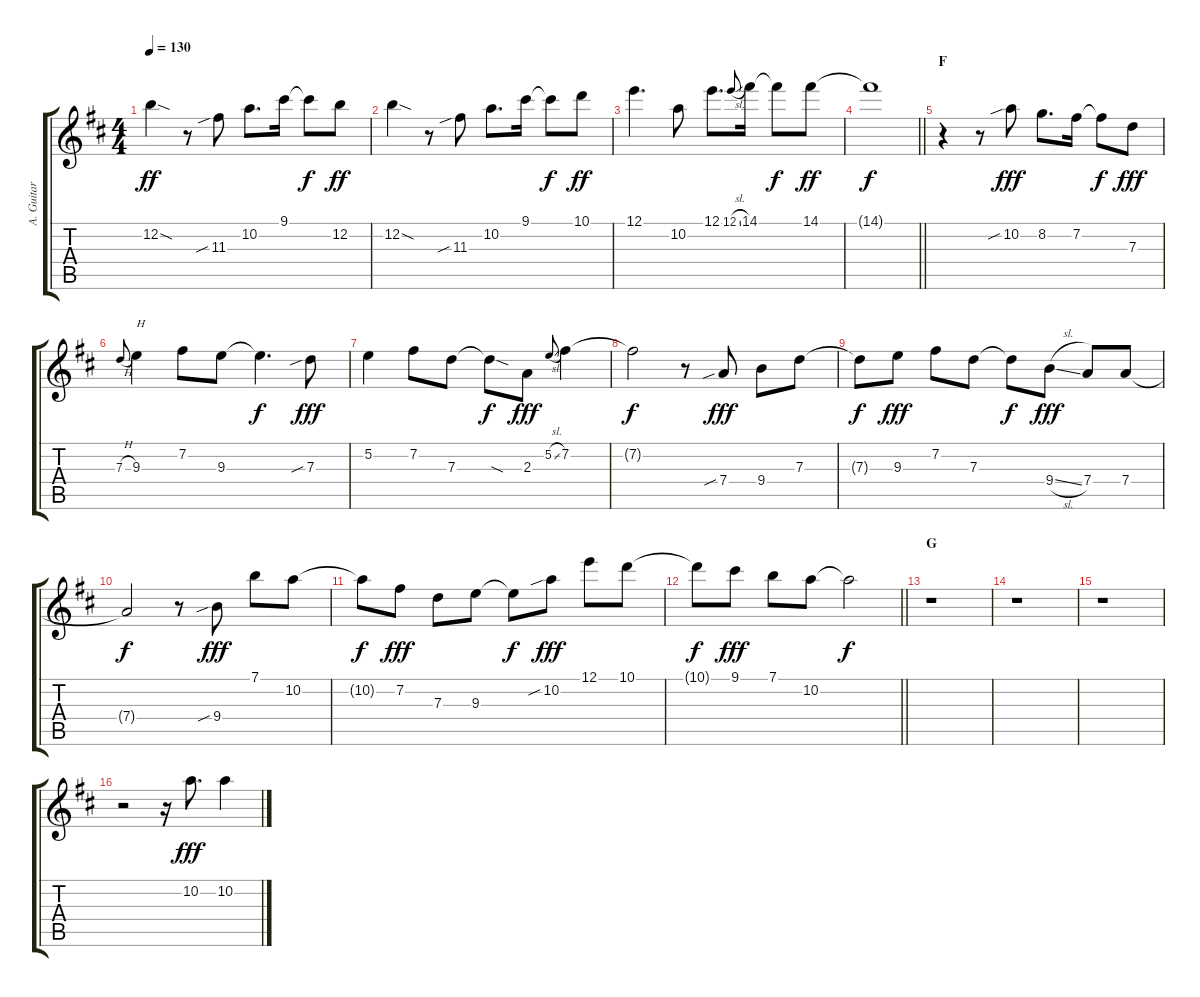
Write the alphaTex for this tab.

\track ("A. Guitar I" "A. Guitar ") {instrument acousticguitarsteel}
\staff {score tabs}
\tuning (E4 B3 G3 D3 A2 E2) {hide}
\ts (4 4)
\tempo 130
\clef g2
\ks d
12.2{sod}.4{dy ff} r.8 11.3{sib}.8 10.2.8{d} 9.1.16 9.1{t}.8{dy f} 12.2.8{dy ff} |
12.2{sod}.4 r.8 11.3{sib}.8 10.2.8{d} 9.1.16 9.1{t}.8{dy f} 10.1.8{dy ff} |
12.1.4{d} 10.2.8 12.1.8{d} 12.1{sl}.8{gr onbeat} 14.1.16 14.1{t}.8{dy f} 14.1.8{dy ff} |
\barLineRight lightlight
14.1{t}.1{dy f} |
\section ("" "F")
r.4 r.8 10.2{sib}.8{dy fff} 8.2.8{d} 7.2.16 7.2{t}.8{dy f} 7.3.8{dy fff} |
7.3{h}.8{gr onbeat} 9.3.4{txt "H"} 7.2.8 9.3.8 9.3{t}.4{d dy f} 7.3{sib}.8{dy fff} |
5.2.4 7.2.8 7.3.8 7.3{sod t}.8{dy f} 2.3.8{dy fff} 5.2{sl}.8{gr onbeat} 7.2.4 |
7.2{t}.2{dy f} r.8 7.4{sib}.8{dy fff} 9.4.8 7.3.8 |
7.3{t}.8{dy f} 9.3.8{dy fff} 7.2.8 7.3.8 7.3{t}.8{dy f} 9.4{sl}.8{dy fff} 7.4.8 7.4.8 |
7.4{t}.2{dy f} r.8 9.4{sib}.8{dy fff} 7.1.8 10.2.8 |
10.2{t}.8{dy f} 7.2.8{dy fff} 7.3.8 9.3.8 9.3{t}.8{dy f} 10.2{sib}.8{dy fff} 12.1.8 10.1.8 |
\barLineRight lightlight
10.1{t}.8{dy f} 9.1.8{dy fff} 7.1.8 10.2.8 10.2{t}.2{dy f} |
\section ("" "G")
r.1 |
r.1 |
r.1 |
r.2 r.16 10.2.8{d dy fff} 10.2.4
